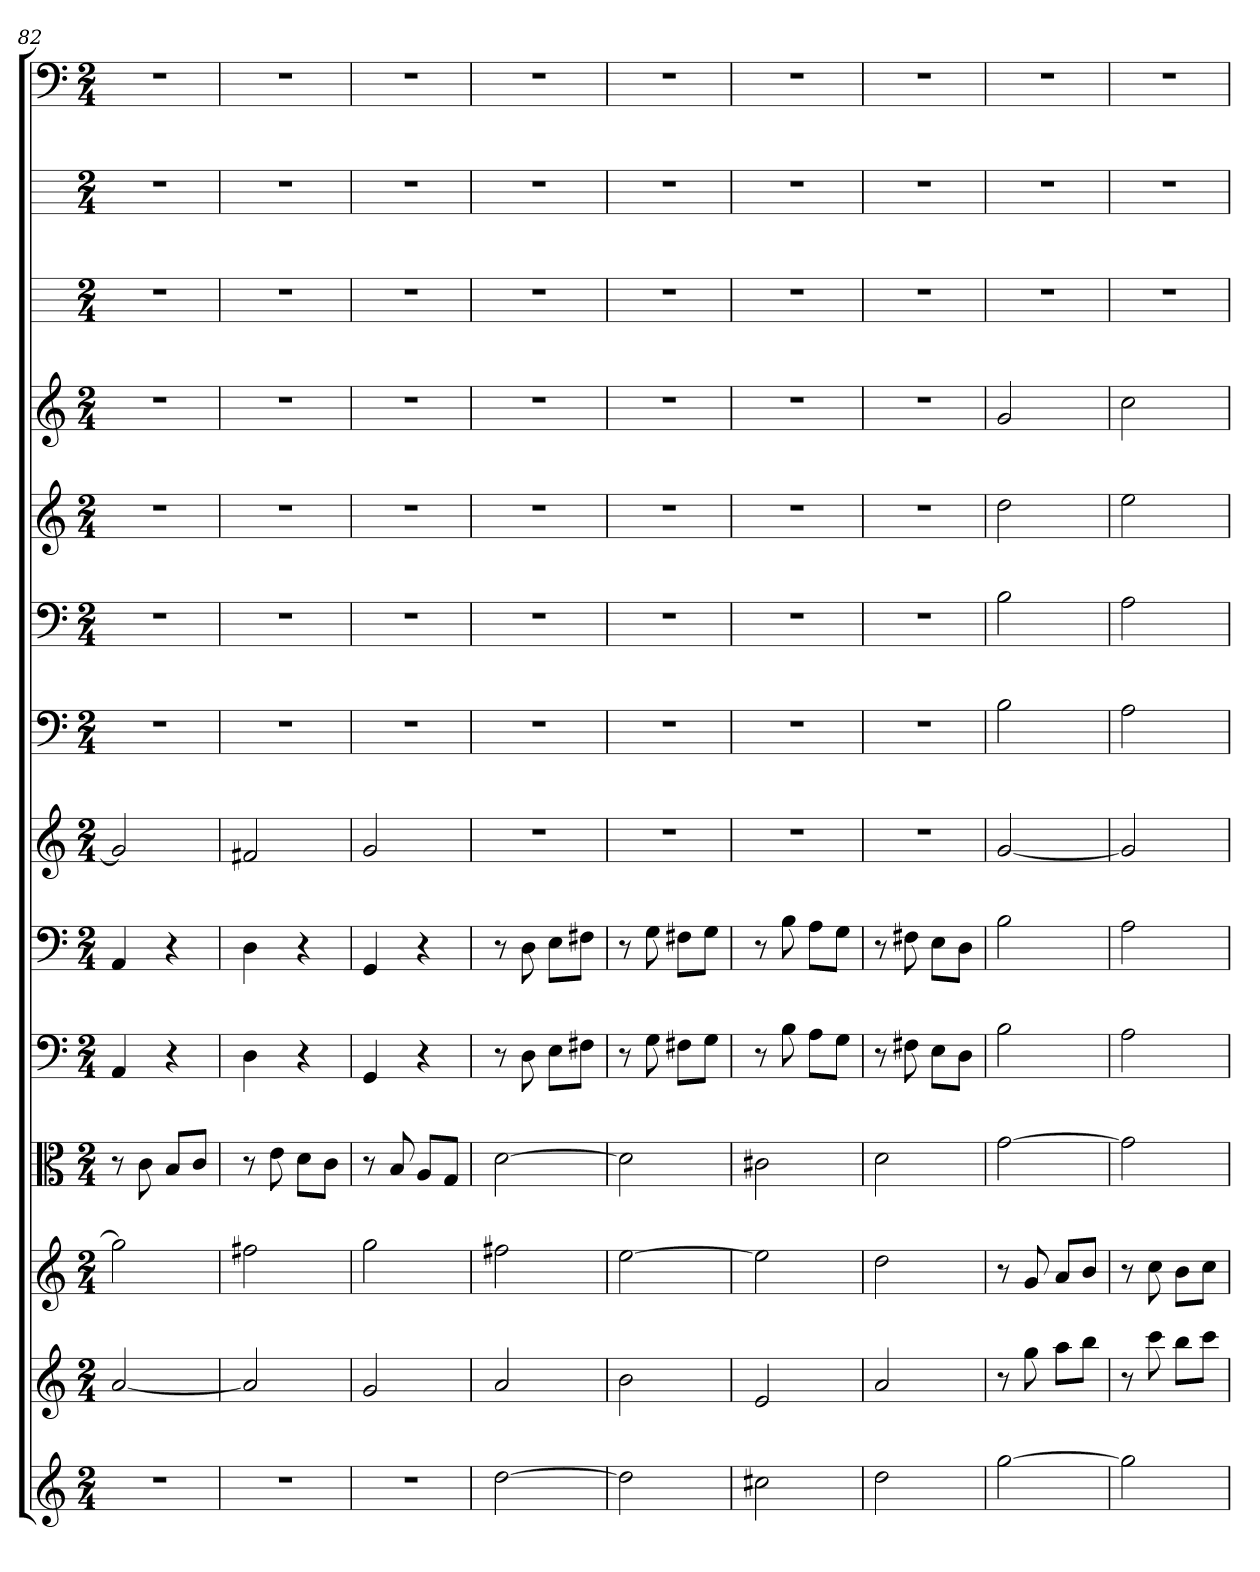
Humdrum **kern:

**kern	**kern	**kern	**kern	**kern	**kern	**kern	**kern	**kern	**kern	**kern	**kern	**kern	**kern
*part14	*part13	*part12	*part11	*part10	*part9	*part8	*part7	*part6	*part5	*part4	*part3	*part2	*part1
*staff14	*staff13	*staff12	*staff11	*staff10	*staff9	*staff8	*staff7	*staff6	*staff5	*staff4	*staff3	*staff2	*staff1
*	*	*	*clefC3	*clefF4	*clefF4	*	*clefF4	*clefF4	*	*	*	*	*clefF4
*k[]	*k[]	*k[]	*k[]	*k[]	*k[]	*k[]	*k[]	*k[]	*k[]	*k[]	*k[]	*k[]	*k[]
*C:	*C:	*C:	*C:	*C:	*C:	*C:	*C:	*C:	*C:	*C:	*C:	*C:	*C:
*M2/4	*M2/4	*M2/4	*M2/4	*M2/4	*M2/4	*M2/4	*M2/4	*M2/4	*M2/4	*M2/4	*M2/4	*M2/4	*M2/4
=82	=82	=82	=82	=82	=82	=82	=82	=82	=82	=82	=82	=82	=82
2r	[2a	2gg]	8r	4AA	4AA	2g]	2r	2r	2r	2r	2r	2r	2r
.	.	.	8c	.	.	.	.	.	.	.	.	.	.
.	.	.	8B/L	4r	4r	.	.	.	.	.	.	.	.
.	.	.	8c/J	.	.	.	.	.	.	.	.	.	.
=83	=83	=83	=83	=83	=83	=83	=83	=83	=83	=83	=83	=83	=83
2r	2a]	2ff#X	8r	4D	4D	2f#X	2r	2r	2r	2r	2r	2r	2r
.	.	.	8e	.	.	.	.	.	.	.	.	.	.
.	.	.	8d\L	4r	4r	.	.	.	.	.	.	.	.
.	.	.	8c\J	.	.	.	.	.	.	.	.	.	.
=84	=84	=84	=84	=84	=84	=84	=84	=84	=84	=84	=84	=84	=84
2r	2g	2gg	8r	4GG	4GG	2g	2r	2r	2r	2r	2r	2r	2r
.	.	.	8B	.	.	.	.	.	.	.	.	.	.
.	.	.	8A/L	4r	4r	.	.	.	.	.	.	.	.
.	.	.	8G/J	.	.	.	.	.	.	.	.	.	.
=85	=85	=85	=85	=85	=85	=85	=85	=85	=85	=85	=85	=85	=85
[2dd	2a	2ff#X	[2d	8r	8r	2r	2r	2r	2r	2r	2r	2r	2r
.	.	.	.	8D	8D	.	.	.	.	.	.	.	.
.	.	.	.	8E\L	8E\L	.	.	.	.	.	.	.	.
.	.	.	.	8F#X\J	8F#X\J	.	.	.	.	.	.	.	.
=86	=86	=86	=86	=86	=86	=86	=86	=86	=86	=86	=86	=86	=86
2dd]	2b	[2ee	2d]	8r	8r	2r	2r	2r	2r	2r	2r	2r	2r
.	.	.	.	8G	8G	.	.	.	.	.	.	.	.
.	.	.	.	8F#X\L	8F#X\L	.	.	.	.	.	.	.	.
.	.	.	.	8G\J	8G\J	.	.	.	.	.	.	.	.
=87	=87	=87	=87	=87	=87	=87	=87	=87	=87	=87	=87	=87	=87
2cc#X	2e	2ee]	2c#X	8r	8r	2r	2r	2r	2r	2r	2r	2r	2r
.	.	.	.	8B	8B	.	.	.	.	.	.	.	.
.	.	.	.	8A\L	8A\L	.	.	.	.	.	.	.	.
.	.	.	.	8G\J	8G\J	.	.	.	.	.	.	.	.
=88	=88	=88	=88	=88	=88	=88	=88	=88	=88	=88	=88	=88	=88
2dd	2a	2dd	2d	8r	8r	2r	2r	2r	2r	2r	2r	2r	2r
.	.	.	.	8F#X	8F#X	.	.	.	.	.	.	.	.
.	.	.	.	8E\L	8E\L	.	.	.	.	.	.	.	.
.	.	.	.	8D\J	8D\J	.	.	.	.	.	.	.	.
=89	=89	=89	=89	=89	=89	=89	=89	=89	=89	=89	=89	=89	=89
[2gg	8r	8r	[2g	2B	2B	[2g	2B	2B	2dd	2g	2r	2r	2r
.	8gg	8g	.	.	.	.	.	.	.	.	.	.	.
.	8aaL	8aL	.	.	.	.	.	.	.	.	.	.	.
.	8bbJ	8bJ	.	.	.	.	.	.	.	.	.	.	.
=90	=90	=90	=90	=90	=90	=90	=90	=90	=90	=90	=90	=90	=90
2gg]	8r	8r	2g]	2A	2A	2g]	2A	2A	2ee	2cc	2r	2r	2r
.	8ccc	8cc	.	.	.	.	.	.	.	.	.	.	.
.	8bbL	8bL	.	.	.	.	.	.	.	.	.	.	.
.	8cccJ	8ccJ	.	.	.	.	.	.	.	.	.	.	.
=	=	=	=	=	=	=	=	=	=	=	=	=	=
*-	*-	*-	*-	*-	*-	*-	*-	*-	*-	*-	*-	*-	*-
